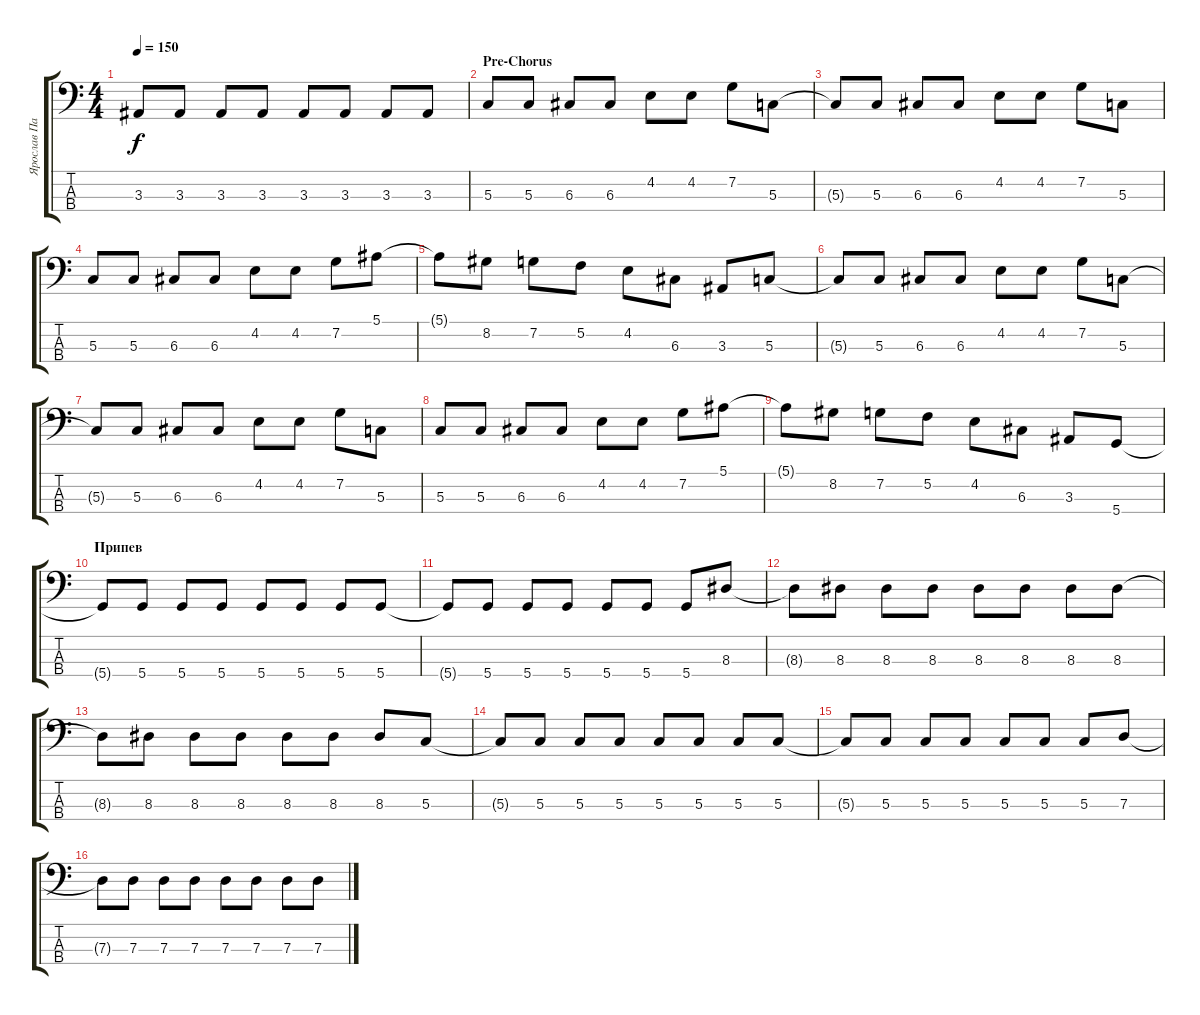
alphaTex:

\track ("Ярослав Пастухов" "Ярослав Па") {instrument electricbassfinger}
\staff {score tabs}
\tuning (F2 C2 G1 D1) {hide}
\ts (4 4)
\tempo 150
\clef f4
\ks c
3.3.8{dy f} 3.3.8 3.3.8 3.3.8 3.3.8 3.3.8 3.3.8 3.3.8 |
\section ("" "Pre-Chorus")
5.3.8 5.3.8 6.3.8 6.3.8 4.2.8 4.2.8 7.2.8 5.3.8 |
5.3{t}.8 5.3.8 6.3.8 6.3.8 4.2.8 4.2.8 7.2.8 5.3.8 |
5.3.8 5.3.8 6.3.8 6.3.8 4.2.8 4.2.8 7.2.8 5.1.8 |
5.1{t}.8 8.2.8 7.2.8 5.2.8 4.2.8 6.3.8 3.3.8 5.3.8 |
5.3{t}.8 5.3.8 6.3.8 6.3.8 4.2.8 4.2.8 7.2.8 5.3.8 |
5.3{t}.8 5.3.8 6.3.8 6.3.8 4.2.8 4.2.8 7.2.8 5.3.8 |
5.3.8 5.3.8 6.3.8 6.3.8 4.2.8 4.2.8 7.2.8 5.1.8 |
5.1{t}.8 8.2.8 7.2.8 5.2.8 4.2.8 6.3.8 3.3.8 5.4.8 |
\section ("" "Припев")
5.4{t}.8 5.4.8 5.4.8 5.4.8 5.4.8 5.4.8 5.4.8 5.4.8 |
5.4{t}.8 5.4.8 5.4.8 5.4.8 5.4.8 5.4.8 5.4.8 8.3.8 |
8.3{t}.8 8.3.8 8.3.8 8.3.8 8.3.8 8.3.8 8.3.8 8.3.8 |
8.3{t}.8 8.3.8 8.3.8 8.3.8 8.3.8 8.3.8 8.3.8 5.3.8 |
5.3{t}.8 5.3.8 5.3.8 5.3.8 5.3.8 5.3.8 5.3.8 5.3.8 |
5.3{t}.8 5.3.8 5.3.8 5.3.8 5.3.8 5.3.8 5.3.8 7.3.8 |
7.3{t}.8 7.3.8 7.3.8 7.3.8 7.3.8 7.3.8 7.3.8 7.3.8
